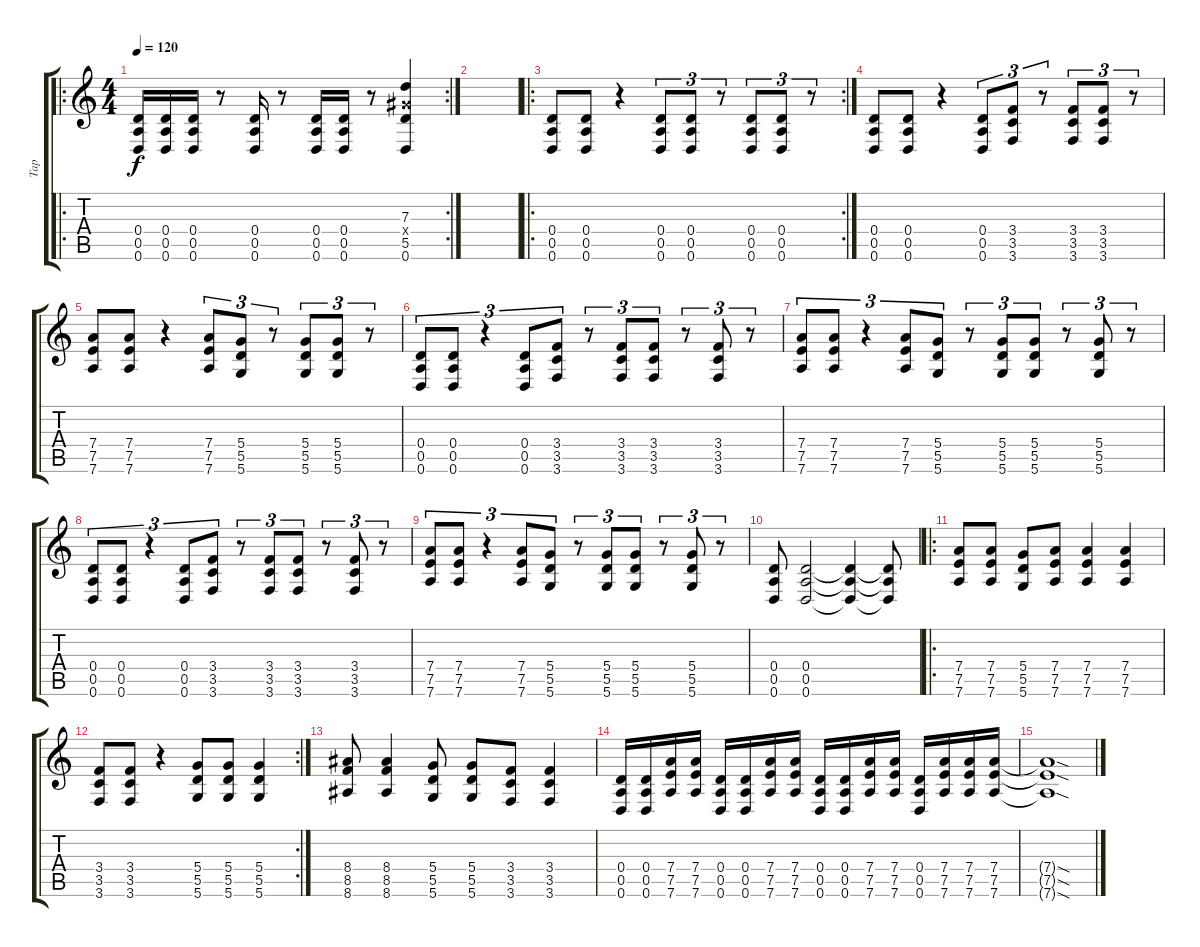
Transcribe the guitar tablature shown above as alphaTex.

\track ("Tap" "Tap") {instrument overdrivenguitar}
\staff {score tabs}
\tuning (E4 B3 G3 D3 A2 D2) {hide}
\ro
\rc 2
\ts (4 4)
\tempo 120
\clef g2
\ks c
(0.4 0.5 0.6).16{dy f} (0.4 0.5 0.6).16 (0.4 0.5 0.6).16 r.8 (0.4 0.5 0.6).16 r.8 (0.4 0.5 0.6).16 (0.4 0.5 0.6).16 r.8 (7.3 6.4{x} 5.5 0.6).4 |
|
\ro
\rc 2
(0.4 0.5 0.6).8 (0.4 0.5 0.6).8 r.4 (0.4 0.5 0.6).8{tu (3 2)} (0.4 0.5 0.6).8{tu (3 2)} r.8{tu (3 2)} (0.4 0.5 0.6).8{tu (3 2)} (0.4 0.5 0.6).8{tu (3 2)} r.8{tu (3 2)} |
(0.4 0.5 0.6).8 (0.4 0.5 0.6).8 r.4 (0.4 0.5 0.6).8{tu (3 2)} (3.4 3.5 3.6).8{tu (3 2)} r.8{tu (3 2)} (3.4 3.5 3.6).8{tu (3 2)} (3.4 3.5 3.6).8{tu (3 2)} r.8{tu (3 2)} |
(7.4 7.5 7.6).8 (7.4 7.5 7.6).8 r.4 (7.4 7.5 7.6).8{tu (3 2)} (5.4 5.5 5.6).8{tu (3 2)} r.8{tu (3 2)} (5.4 5.5 5.6).8{tu (3 2)} (5.4 5.5 5.6).8{tu (3 2)} r.8{tu (3 2)} |
(0.4 0.5 0.6).8{tu (3 2)} (0.4 0.5 0.6).8{tu (3 2)} r.4{tu (3 2)} (0.4 0.5 0.6).8{tu (3 2)} (3.4 3.5 3.6).8{tu (3 2)} r.8{tu (3 2)} (3.4 3.5 3.6).8{tu (3 2)} (3.4 3.5 3.6).8{tu (3 2)} r.8{tu (3 2)} (3.4 3.5 3.6).8{tu (3 2)} r.8{tu (3 2)} |
(7.4 7.5 7.6).8{tu (3 2)} (7.4 7.5 7.6).8{tu (3 2)} r.4{tu (3 2)} (7.4 7.5 7.6).8{tu (3 2)} (5.4 5.5 5.6).8{tu (3 2)} r.8{tu (3 2)} (5.4 5.5 5.6).8{tu (3 2)} (5.4 5.5 5.6).8{tu (3 2)} r.8{tu (3 2)} (5.4 5.5 5.6).8{tu (3 2)} r.8{tu (3 2)} |
(0.4 0.5 0.6).8{tu (3 2)} (0.4 0.5 0.6).8{tu (3 2)} r.4{tu (3 2)} (0.4 0.5 0.6).8{tu (3 2)} (3.4 3.5 3.6).8{tu (3 2)} r.8{tu (3 2)} (3.4 3.5 3.6).8{tu (3 2)} (3.4 3.5 3.6).8{tu (3 2)} r.8{tu (3 2)} (3.4 3.5 3.6).8{tu (3 2)} r.8{tu (3 2)} |
(7.4 7.5 7.6).8{tu (3 2)} (7.4 7.5 7.6).8{tu (3 2)} r.4{tu (3 2)} (7.4 7.5 7.6).8{tu (3 2)} (5.4 5.5 5.6).8{tu (3 2)} r.8{tu (3 2)} (5.4 5.5 5.6).8{tu (3 2)} (5.4 5.5 5.6).8{tu (3 2)} r.8{tu (3 2)} (5.4 5.5 5.6).8{tu (3 2)} r.8{tu (3 2)} |
(0.4 0.5 0.6).8 (0.4 0.5 0.6).2 (0.4{t} 0.5{t} 0.6{t}).4 (0.4{t} 0.5{t} 0.6{t}).8 |
\ro
(7.4 7.5 7.6).8 (7.4 7.5 7.6).8 (5.4 5.5 5.6).8 (7.4 7.5 7.6).8 (7.4 7.5 7.6).4 (7.4 7.5 7.6).4 |
\rc 2
(3.4 3.5 3.6).8 (3.4 3.5 3.6).8 r.4 (5.4 5.5 5.6).8 (5.4 5.5 5.6).8 (5.4 5.5 5.6).4 |
(8.4 8.5 8.6).8 (8.4 8.5 8.6).4 (5.4 5.5 5.6).8 (5.4 5.5 5.6).8 (3.4 3.5 3.6).8 (3.4 3.5 3.6).4 |
(0.4 0.5 0.6).16 (0.4 0.5 0.6).16 (7.4 7.5 7.6).16 (7.4 7.5 7.6).16 (0.4 0.5 0.6).16 (0.4 0.5 0.6).16 (7.4 7.5 7.6).16 (7.4 7.5 7.6).16 (0.4 0.5 0.6).16 (0.4 0.5 0.6).16 (7.4 7.5 7.6).16 (7.4 7.5 7.6).16 (0.4 0.5 0.6).16 (7.4 7.5 7.6).16 (7.4 7.5 7.6).16 (7.4 7.5 7.6).16 |
(7.4{sod t} 7.5{sod t} 7.6{sod t}).1
